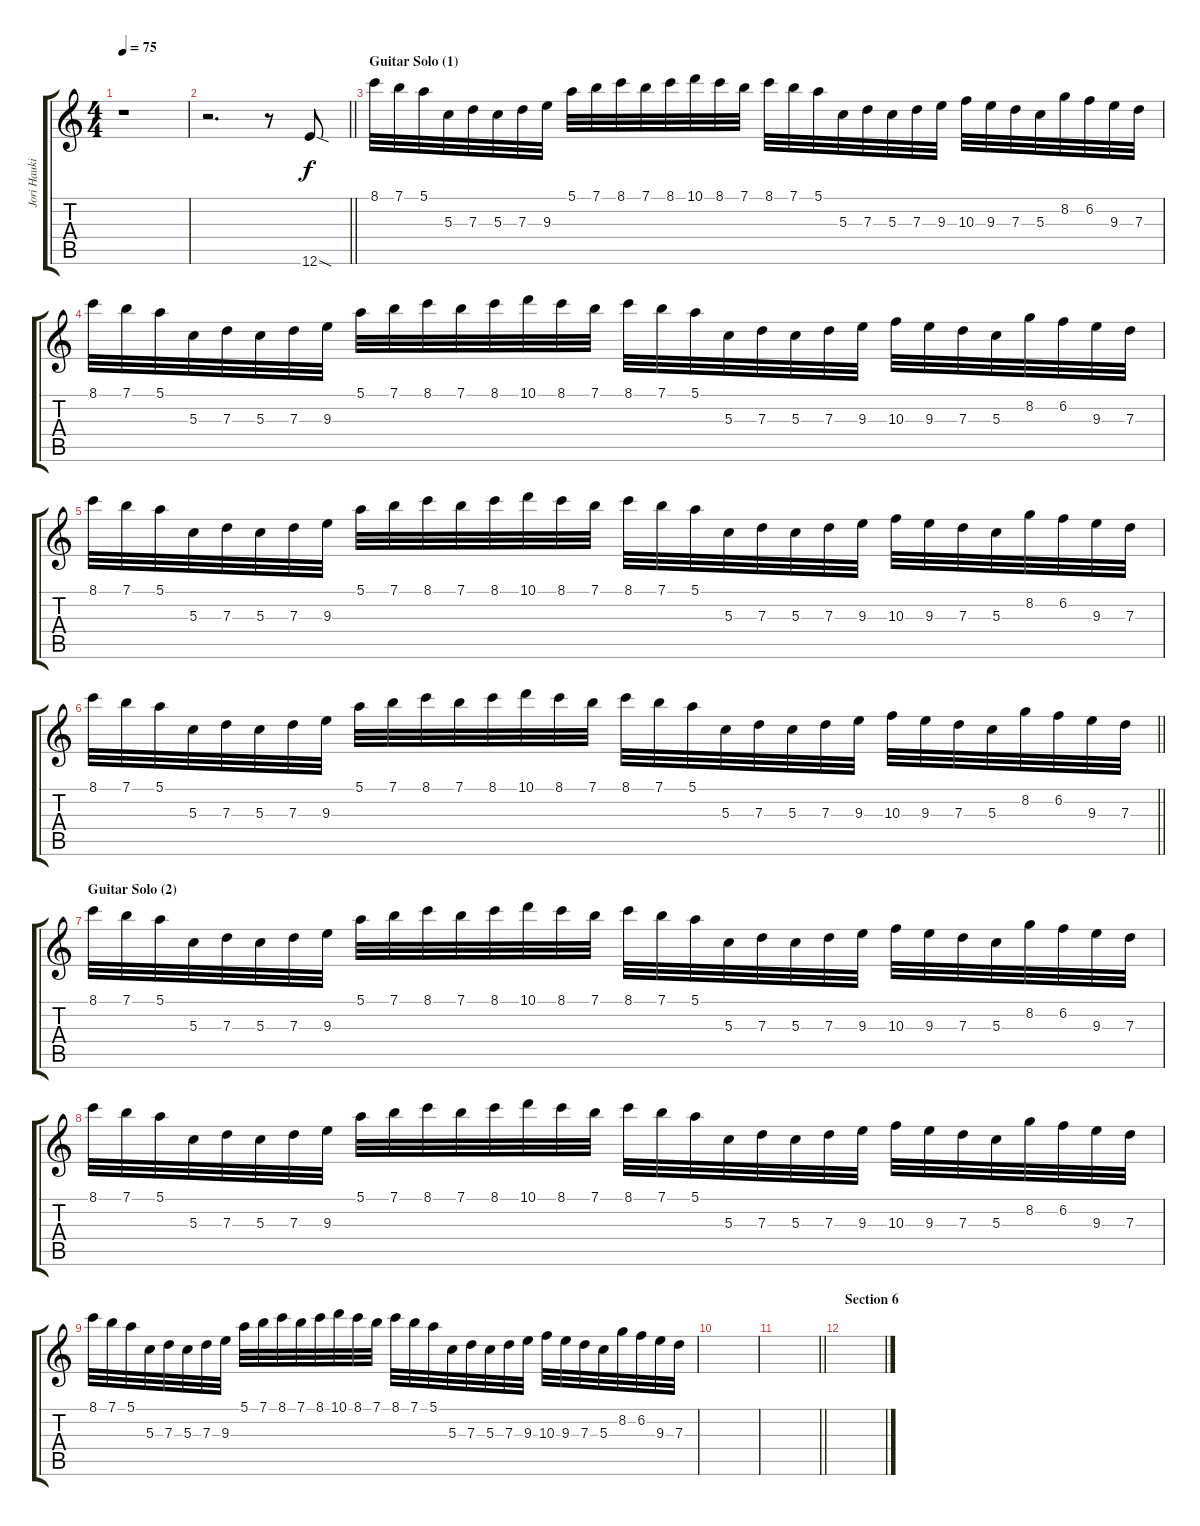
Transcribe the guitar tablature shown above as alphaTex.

\track ("Jori Haukio (lead guitar)" "Jori Hauki") {instrument distortionguitar}
\staff {score tabs}
\tuning (E4 B3 G3 D3 A2 E2) {hide}
\ts (4 4)
\tempo 75
\clef g2
\ks aminor
r.1{dy f} |
\barLineRight lightlight
r.2{d} r.8 12.6{sod}.8{volume 13 balance 11} |
\section ("" "Guitar Solo (1)")
8.1.32 7.1.32 5.1.32 5.3.32 7.3.32 5.3.32 7.3.32 9.3.32 5.1.32 7.1.32 8.1.32 7.1.32 8.1.32 10.1.32 8.1.32 7.1.32 8.1.32 7.1.32 5.1.32 5.3.32 7.3.32 5.3.32 7.3.32 9.3.32 10.3.32 9.3.32 7.3.32 5.3.32 8.2.32 6.2.32 9.3.32 7.3.32 |
8.1.32 7.1.32 5.1.32 5.3.32 7.3.32 5.3.32 7.3.32 9.3.32 5.1.32 7.1.32 8.1.32 7.1.32 8.1.32 10.1.32 8.1.32 7.1.32 8.1.32 7.1.32 5.1.32 5.3.32 7.3.32 5.3.32 7.3.32 9.3.32 10.3.32 9.3.32 7.3.32 5.3.32 8.2.32 6.2.32 9.3.32 7.3.32 |
8.1.32 7.1.32 5.1.32 5.3.32 7.3.32 5.3.32 7.3.32 9.3.32 5.1.32 7.1.32 8.1.32 7.1.32 8.1.32 10.1.32 8.1.32 7.1.32 8.1.32 7.1.32 5.1.32 5.3.32 7.3.32 5.3.32 7.3.32 9.3.32 10.3.32 9.3.32 7.3.32 5.3.32 8.2.32 6.2.32 9.3.32 7.3.32 |
\barLineRight lightlight
8.1.32 7.1.32 5.1.32 5.3.32 7.3.32 5.3.32 7.3.32 9.3.32 5.1.32 7.1.32 8.1.32 7.1.32 8.1.32 10.1.32 8.1.32 7.1.32 8.1.32 7.1.32 5.1.32 5.3.32 7.3.32 5.3.32 7.3.32 9.3.32 10.3.32 9.3.32 7.3.32 5.3.32 8.2.32 6.2.32 9.3.32 7.3.32 |
\section ("" "Guitar Solo (2)")
8.1.32 7.1.32 5.1.32 5.3.32 7.3.32 5.3.32 7.3.32 9.3.32 5.1.32 7.1.32 8.1.32 7.1.32 8.1.32 10.1.32 8.1.32 7.1.32 8.1.32 7.1.32 5.1.32 5.3.32 7.3.32 5.3.32 7.3.32 9.3.32 10.3.32 9.3.32 7.3.32 5.3.32 8.2.32 6.2.32 9.3.32 7.3.32 |
8.1.32 7.1.32 5.1.32 5.3.32 7.3.32 5.3.32 7.3.32 9.3.32 5.1.32 7.1.32 8.1.32 7.1.32 8.1.32 10.1.32 8.1.32 7.1.32 8.1.32 7.1.32 5.1.32 5.3.32 7.3.32 5.3.32 7.3.32 9.3.32 10.3.32 9.3.32 7.3.32 5.3.32 8.2.32 6.2.32 9.3.32 7.3.32 |
8.1.32{volume 0} 7.1.32 5.1.32 5.3.32 7.3.32 5.3.32 7.3.32 9.3.32 5.1.32 7.1.32 8.1.32 7.1.32 8.1.32 10.1.32 8.1.32 7.1.32 8.1.32 7.1.32 5.1.32 5.3.32 7.3.32 5.3.32 7.3.32 9.3.32 10.3.32 9.3.32 7.3.32 5.3.32 8.2.32 6.2.32 9.3.32 7.3.32 |
|
\barLineRight lightlight
|
\section ("" "Section 6")
